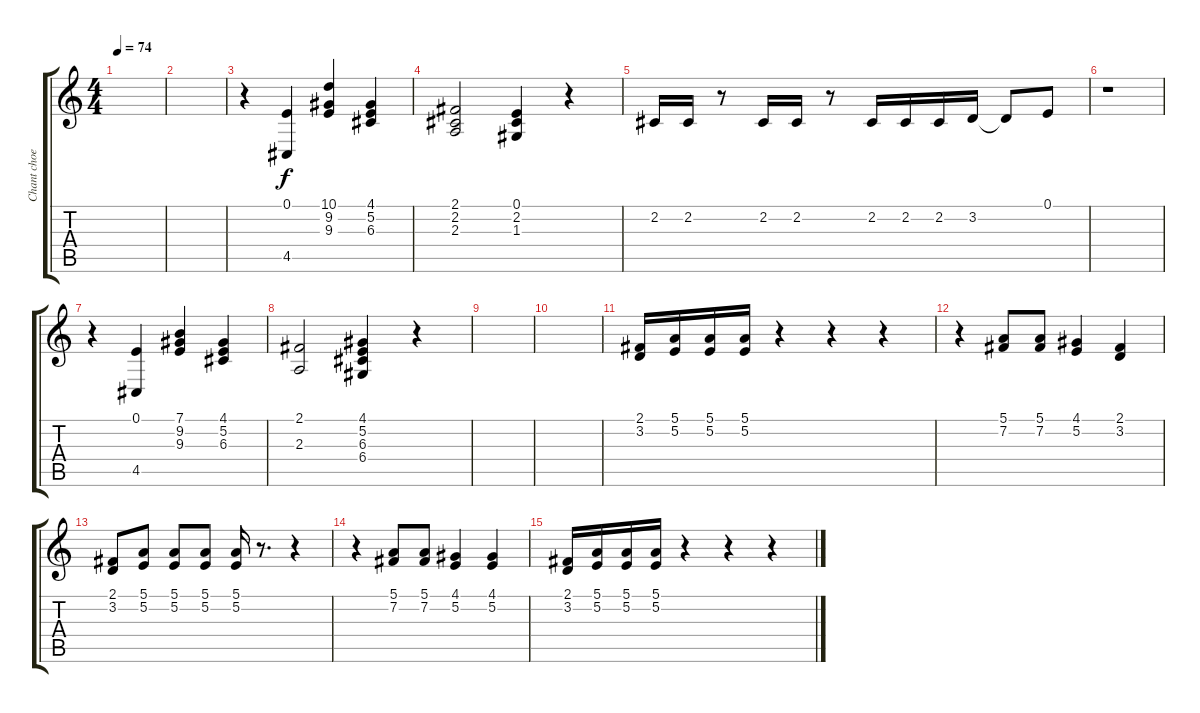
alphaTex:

\track ("Chant choeur" "Chant choe") {instrument choiraahs}
\staff {score tabs}
\tuning (E4 B3 G3 D3 A2 E2) {hide}
\ts (4 4)
\tempo 74
\clef g2
\ks c
|
|
r.4 (0.1 4.5).4 (10.1 9.2 9.3).4 (4.1 5.2 6.3).4 |
(2.1 2.2 2.3).2 (0.1 2.2 1.3).4 r.4 |
2.2.16 2.2.16 r.8 2.2.16 2.2.16 r.8 2.2.16 2.2.16 2.2.16 3.2.16 3.2{t}.8 0.1.8 |
r.1 |
r.4 (0.1 4.5).4 (7.1 9.2 9.3).4 (4.1 5.2 6.3).4 |
(2.1 2.3).2 (4.1 5.2 6.3 6.4).4 r.4 |
|
|
(2.1 3.2).16 (5.1 5.2).16 (5.1 5.2).16 (5.1 5.2).16 r.4 r.4 r.4 |
r.4 (5.1 7.2).8 (5.1 7.2).8 (4.1 5.2).4 (2.1 3.2).4 |
(2.1 3.2).8 (5.1 5.2).8 (5.1 5.2).8 (5.1 5.2).8 (5.1 5.2).16 r.8{d} r.4 |
r.4 (5.1 7.2).8 (5.1 7.2).8 (4.1 5.2).4 (4.1 5.2).4 |
(2.1 3.2).16 (5.1 5.2).16 (5.1 5.2).16 (5.1 5.2).16 r.4 r.4 r.4
